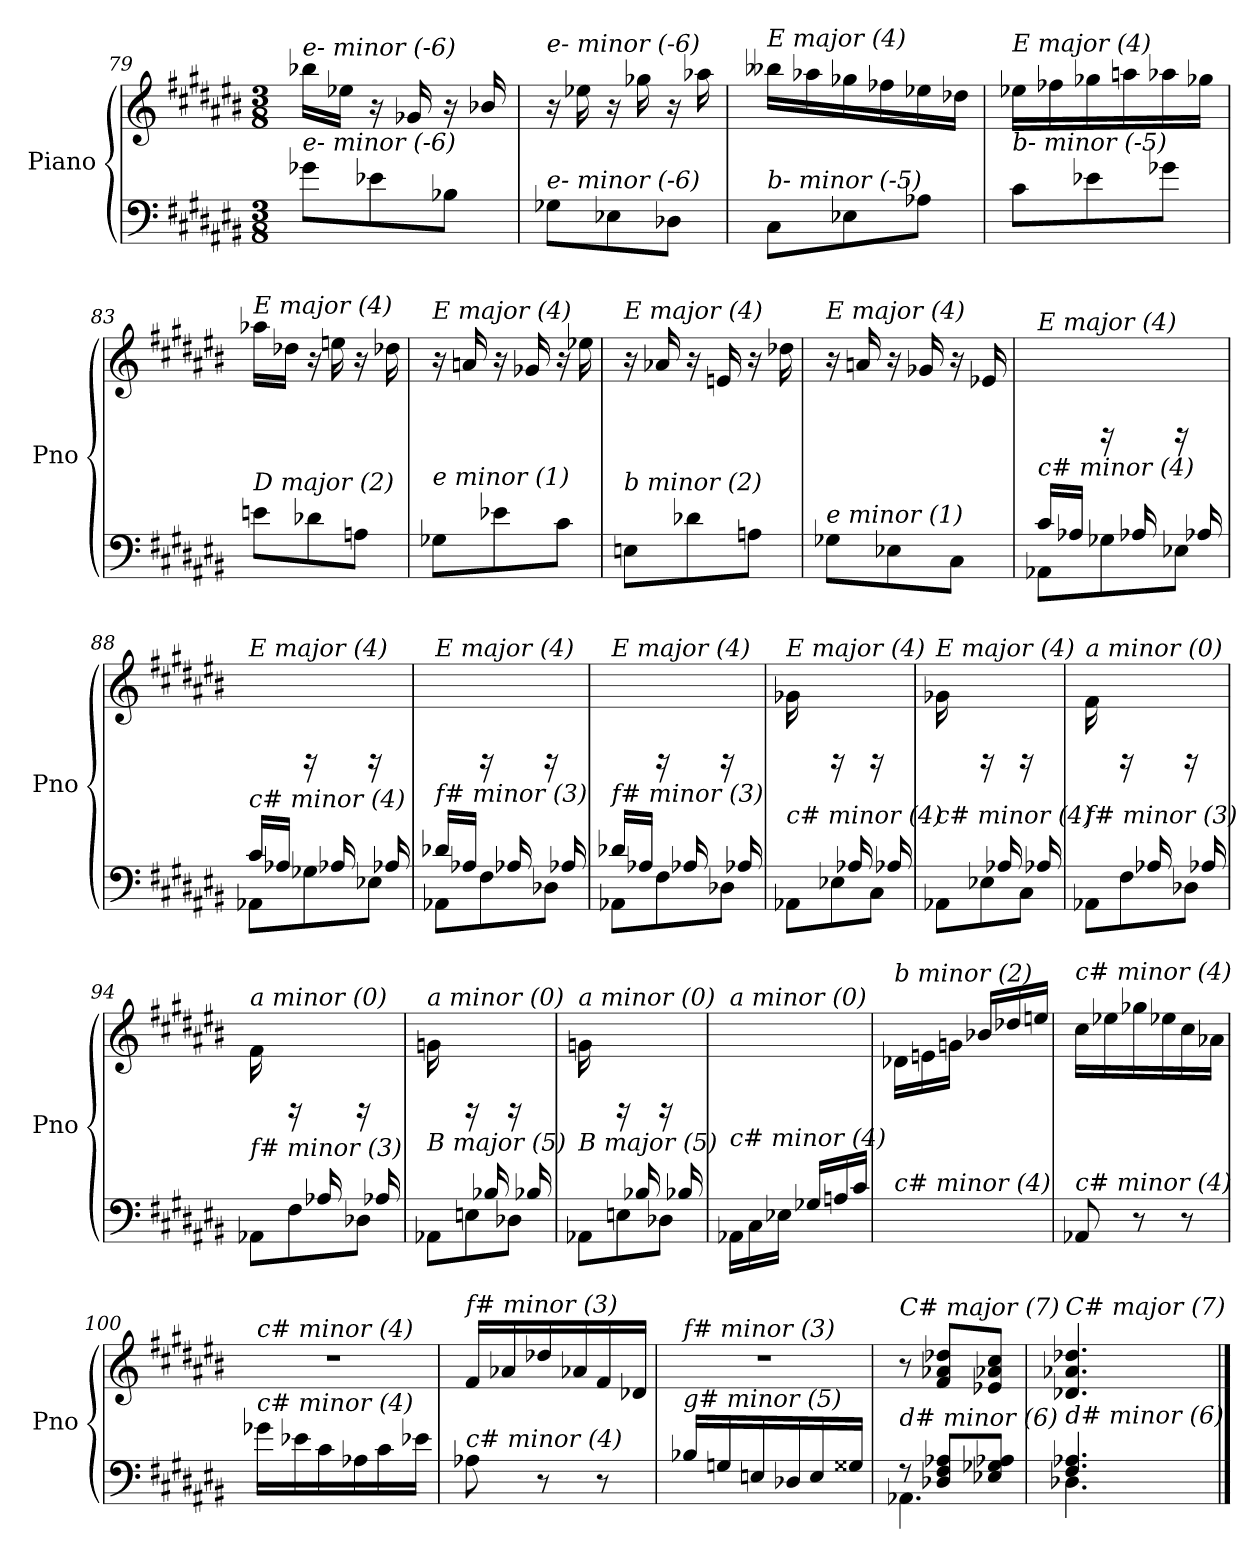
**kern	**kern
*part1	*part1
*staff2	*staff1
*I"Piano	*
*I'Pno	*
*clefF4	*clefG2
*k[f#c#g#d#a#e#b#]	*k[f#c#g#d#a#e#b#]
*M3/8	*M3/8
=79	=79
!	!LO:TX:i:t=e- minor (-6)
!LO:TX:i:t=e- minor (-6)	!
8g-Xi\L	16bb-Xi\LL
.	16ee-Xi\JJ
8e-Xi\	16r
.	16g-Xi/
8B-Xi\J	16r
.	16b-Xi/
=80	=80
!	!LO:TX:i:t=e- minor (-6)
!LO:TX:i:t=e- minor (-6)	!
8G-Xi\L	16r
.	16ee-Xi\
8E-Xi\	16r
.	16gg-Xi\
8D-Xi\J	16r
.	16aa-Xi\
=81	=81
!	!LO:TX:i:t=E major (4)
!LO:TX:i:t=b- minor (-5)	!
8C#i\L	16bb--Xj\LL
.	16aa-Xi\
8E-Xi\	16gg-Xi\
.	16ff-Xj\
8A-Xi\J	16ee-Xi\
.	16dd-Xi\JJ
=82	=82
!	!LO:TX:i:t=E major (4)
!LO:TX:i:t=b- minor (-5)	!
8c#i\L	16ee-Xi\LL
.	16ff-Xj\
8e-Xi\	16gg-Xi\
.	16aan\
8g-Xi\J	16aa-Xi\
.	16gg-Xi\JJ
=83	=83
!	!LO:TX:i:t=E major (4)
!LO:TX:i:t=D major (2)	!
8en\L	16aa-Xi\LL
.	16dd-Xi\JJ
8d-Xi\	16r
.	16een\
8An\J	16r
.	16dd-Xi\
!!LO:LB:g=z
=84	=84
!	!LO:TX:i:t=E major (4)
!LO:TX:i:t=e minor (1)	!
8G-Xi\L	16r
.	16an/
8e-Xi\	16r
.	16g-Xi/
8c#i\J	16r
.	16ee-Xi\
=85	=85
!	!LO:TX:i:t=E major (4)
!LO:TX:i:t=b minor (2)	!
8En\L	16r
.	16a-Xi/
8d-Xi\	16r
.	16en/
8An\J	16r
.	16dd-Xi\
=86	=86
!	!LO:TX:i:t=E major (4)
!LO:TX:i:t=e minor (1)	!
8G-Xi\L	16r
.	16an/
8E-Xi\	16r
.	16g-Xi/
8C#i\J	16r
.	16e-Xi/
=87	=87
*^	*
!	!	!LO:TX:i:t=E major (4)
!LO:TX:i:t=c# minor (4)	!	!
16c#i/LL	8AA-Xi\L	8ryy
16A-Xi/JJ	.	.
16ryy	8G-Xi\	16rBB
16A-Xi/	.	16ryy
16ryy	8E-Xi\J	16rBB
16A-Xi/	.	16ryy
=88	=88	=88
!	!	!LO:TX:i:t=E major (4)
!LO:TX:i:t=c# minor (4)	!	!
16c#i/LL	8AA-Xi\L	8ryy
16A-Xi/JJ	.	.
16ryy	8G-Xi\	16rBB
16A-Xi/	.	16ryy
16ryy	8E-Xi\J	16rBB
16A-Xi/	.	16ryy
=89	=89	=89
!	!	!LO:TX:i:t=E major (4)
!LO:TX:i:t=f# minor (3)	!	!
16d-Xi/LL	8AA-Xi\L	8ryy
16A-Xi/JJ	.	.
16ryy	8F#i\	16rBB
16A-Xi/	.	16ryy
16ryy	8D-Xi\J	16rBB
16A-Xi/	.	16ryy
!!LO:LB:g=z
=90	=90	=90
!	!	!LO:TX:i:t=E major (4)
!LO:TX:i:t=f# minor (3)	!	!
16d-Xi/LL	8AA-Xi\L	8ryy
16A-Xi/JJ	.	.
16ryy	8F#i\	16rBB
16A-Xi/	.	16ryy
16ryy	8D-Xi\J	16rBB
16A-Xi/	.	16ryy
=91	=91	=91
!	!	!LO:TX:i:t=E major (4)
!LO:TX:i:t=c# minor (4)	!	!
16ryy	8AA-Xi\L	16g-Xi\LL
16A-Xi/JJ	.	16ryy
16ryy	8E-Xi\	16rBB
16A-Xi/	.	16ryy
16ryy	8C#i\J	16rBB
16A-Xi/	.	16ryy
=92	=92	=92
!	!	!LO:TX:i:t=E major (4)
!LO:TX:i:t=c# minor (4)	!	!
16ryy	8AA-Xi\L	16g-Xi\LL
16A-Xi/JJ	.	16ryy
16ryy	8E-Xi\	16rBB
16A-Xi/	.	16ryy
16ryy	8C#i\J	16rBB
16A-Xi/	.	16ryy
=93	=93	=93
!	!	!LO:TX:i:t=a minor (0)
!LO:TX:i:t=f# minor (3)	!	!
16ryy	8AA-Xi\L	16f#i\LL
16A-Xi/JJ	.	16ryy
16ryy	8F#i\	16rBB
16A-Xi/	.	16ryy
16ryy	8D-Xi\J	16rBB
16A-Xi/	.	16ryy
=94	=94	=94
!	!	!LO:TX:i:t=a minor (0)
!LO:TX:i:t=f# minor (3)	!	!
16ryy	8AA-Xi\L	16f#i\LL
16A-Xi/JJ	.	16ryy
16ryy	8F#i\	16rBB
16A-Xi/	.	16ryy
16ryy	8D-Xi\J	16rBB
16A-Xi/	.	16ryy
=95	=95	=95
!	!	!LO:TX:i:t=a minor (0)
!LO:TX:i:t=B major (5)	!	!
16ryy	8AA-Xi\L	16gni\LL
16B-Xi/JJ	.	16ryy
16ryy	8En\	16rBB
16B-Xi/	.	16ryy
16ryy	8D-Xi\J	16rBB
16B-Xi/	.	16ryy
!!LO:LB:g=z
=96	=96	=96
!	!	!LO:TX:i:t=a minor (0)
!LO:TX:i:t=B major (5)	!	!
16ryy	8AA-Xi\L	16gni\LL
16B-Xi/JJ	.	16ryy
16ryy	8En\	16rBB
16B-Xi/	.	16ryy
16ryy	8D-Xi\J	16rBB
16B-Xi/	.	16ryy
=97	=97	=97
!	!	!LO:TX:i:t=a minor (0)
!LO:TX:i:t=c# minor (4)	!	!
8.ryy	16AA-Xi\LL	8.ryy
.	16C#i\	.
.	16E-Xi\JJ	.
16G-Xi/LL	8.ryy	8.ryy
16An/	.	.
16c#i/JJ	.	.
*v	*v	*
=98	=98
*	*^
!	!LO:TX:i:t=b minor (2)	!
!LO:TX:i:t=c# minor (4)	!	!
8.ryy	8.ryy	16d-Xi\LL
.	.	16en\
.	.	16gni\JJ
8.ryy	16b-Xi/LL	8.ryy
.	16dd-Xi/	.
.	16een/JJ	.
*	*v	*v
=99	=99
!	!LO:TX:i:t=c# minor (4)
!LO:TX:i:t=c# minor (4)	!
8AA-Xi/	16cc#i\LL
.	16ee-Xi\
8r	16gg-Xi\
.	16ee-Xi\
8r	16cc#i\
.	16a-Xi\JJ
!!LO:LB:g=z
=100	=100
!	!LO:TX:i:t=c# minor (4)
!LO:TX:i:t=c# minor (4)	!
16g-Xi\LL	4.r
16e-Xi\	.
16c#i\	.
16A-Xi\	.
16c#i\	.
16e-Xi\JJ	.
=101	=101
!	!LO:TX:i:t=f# minor (3)
!LO:TX:i:t=c# minor (4)	!
8A-Xi\	16f#i/LL
.	16a-Xi/
8r	16dd-Xi/
.	16a-Xi/
8r	16f#i/
.	16d-Xi/JJ
=102	=102
!	!LO:TX:i:t=f# minor (3)
!LO:TX:i:t=g# minor (5)	!
16B-Xi/LL	4.r
16Gni/	.
16En/	.
16D-Xi/	.
16E/	.
16G##i/JJ	.
=103	=103
*^	*
!	!	!LO:TX:i:t=C# major (7)
!LO:TX:i:t=d# minor (6)	!	!
8r	4.AA-Xi\	8r
8D-Xi/ 8F#i/ 8A-Xi/L	.	8f#i/ 8a-Xi/ 8dd-Xi/L
8E-Xi/ 8G-Xi/ 8A-Xi/J	.	8e-Xi/ 8a-Xi/ 8cc#i/J
=104	=104	=104
!	!	!LO:TX:i:t=C# major (7)
!LO:TX:i:t=d# minor (6)	!	!
4.F#i/ 4.A-Xi/	4.D-Xi\	4.d-Xi/ 4.a-Xi/ 4.dd-Xi/
*v	*v	*
==	==
*-	*-
